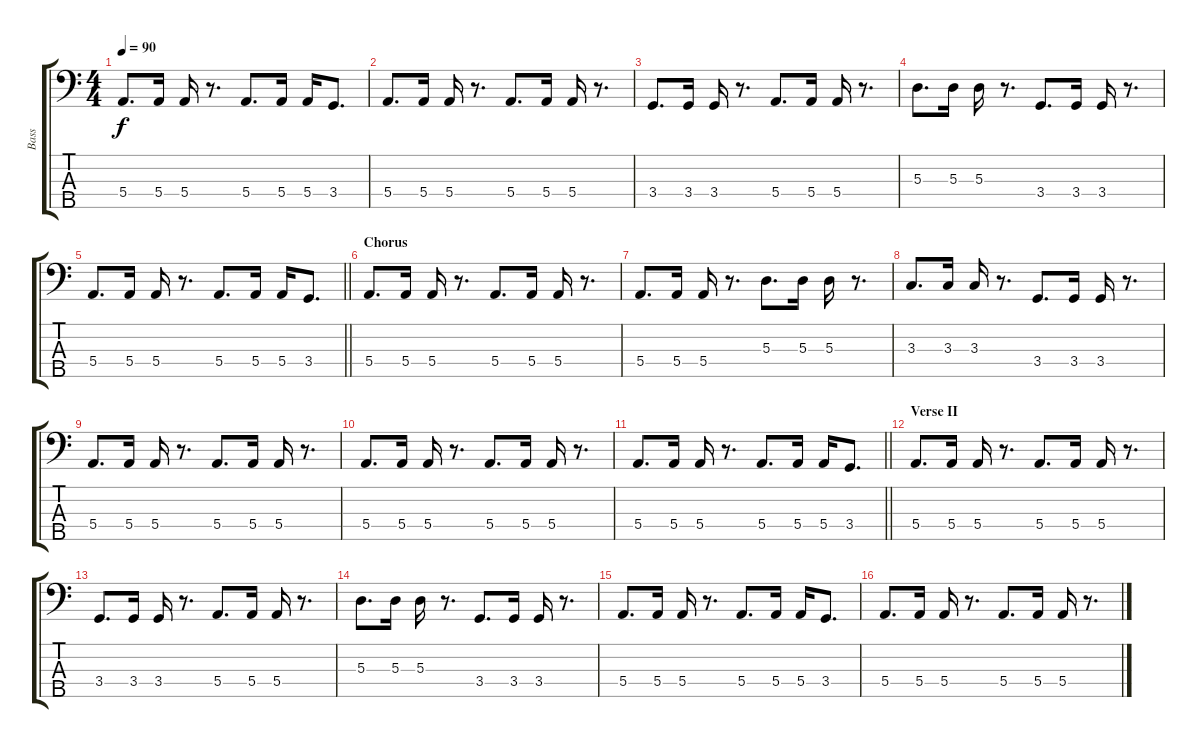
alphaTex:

\track ("Bass" "Bass") {instrument electricbassfinger}
\staff {score tabs}
\tuning (G2 D2 A1 E1 B0) {hide}
\ts (4 4)
\tempo 90
\clef f4
\ks c
5.4.8{d dy f} 5.4.16 5.4.16 r.8{d} 5.4.8{d} 5.4.16 5.4.16 3.4.8{d} |
5.4.8{d} 5.4.16 5.4.16 r.8{d} 5.4.8{d} 5.4.16 5.4.16 r.8{d} |
3.4.8{d} 3.4.16 3.4.16 r.8{d} 5.4.8{d} 5.4.16 5.4.16 r.8{d} |
5.3.8{d} 5.3.16 5.3.16 r.8{d} 3.4.8{d} 3.4.16 3.4.16 r.8{d} |
\barLineRight lightlight
5.4.8{d} 5.4.16 5.4.16 r.8{d} 5.4.8{d} 5.4.16 5.4.16 3.4.8{d} |
\section ("" "Chorus")
5.4.8{d} 5.4.16 5.4.16 r.8{d} 5.4.8{d} 5.4.16 5.4.16 r.8{d} |
5.4.8{d} 5.4.16 5.4.16 r.8{d} 5.3.8{d} 5.3.16 5.3.16 r.8{d} |
3.3.8{d} 3.3.16 3.3.16 r.8{d} 3.4.8{d} 3.4.16 3.4.16 r.8{d} |
5.4.8{d} 5.4.16 5.4.16 r.8{d} 5.4.8{d} 5.4.16 5.4.16 r.8{d} |
5.4.8{d} 5.4.16 5.4.16 r.8{d} 5.4.8{d} 5.4.16 5.4.16 r.8{d} |
\barLineRight lightlight
5.4.8{d} 5.4.16 5.4.16 r.8{d} 5.4.8{d} 5.4.16 5.4.16 3.4.8{d} |
\section ("" "Verse II")
5.4.8{d} 5.4.16 5.4.16 r.8{d} 5.4.8{d} 5.4.16 5.4.16 r.8{d} |
3.4.8{d} 3.4.16 3.4.16 r.8{d} 5.4.8{d} 5.4.16 5.4.16 r.8{d} |
5.3.8{d} 5.3.16 5.3.16 r.8{d} 3.4.8{d} 3.4.16 3.4.16 r.8{d} |
5.4.8{d} 5.4.16 5.4.16 r.8{d} 5.4.8{d} 5.4.16 5.4.16 3.4.8{d} |
5.4.8{d} 5.4.16 5.4.16 r.8{d} 5.4.8{d} 5.4.16 5.4.16 r.8{d}
